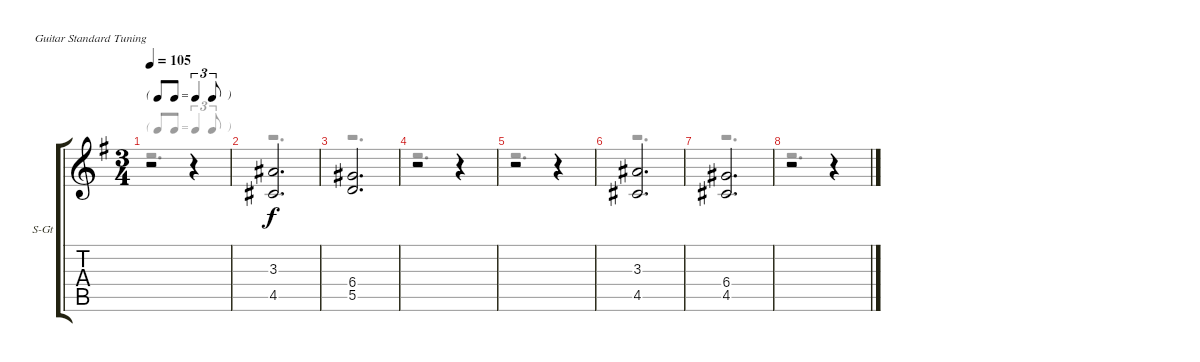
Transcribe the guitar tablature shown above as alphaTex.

\bracketExtendMode groupsimilarinstruments
\firstSystemTrackNameOrientation horizontal
\otherSystemsTrackNameOrientation horizontal
\track ("Keys" "S-Gt") {instrument lead2sawtooth}
\staff {score tabs}
\tuning (E4 B3 G3 D3 A2 E2)
\displaytranspose 12
\voice
\ts (3 4)
\tf triplet8th
\tempo 105
\clef g2
\ks g
r.2{dy f} r.4 |
(3.3 4.5).2{d} |
(6.4 5.5).2{d} |
r.2 r.4 |
r.2 r.4 |
(3.3 4.5).2{d} |
(6.4 4.5).2{d} |
r.2 r.4
\voice
\clef g2
\ottava regular
\simile none
\ks g
r.2{d dy f} |
r.2{d} |
r.2{d} |
r.2{d} |
r.2{d} |
r.2{d} |
r.2{d} |
r.2{d}
